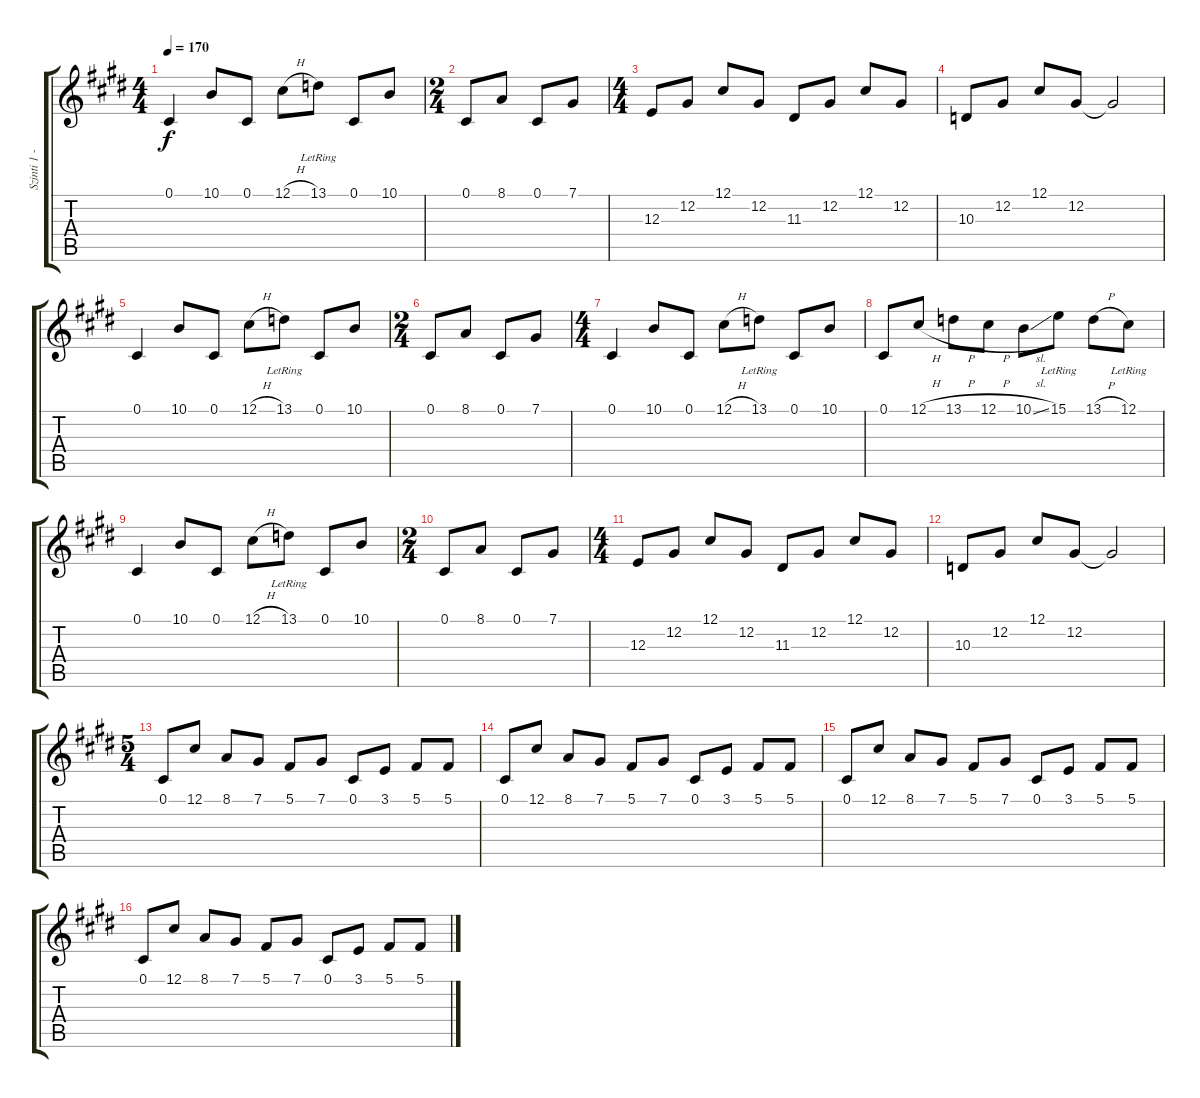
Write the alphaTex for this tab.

\track ("Szinti 1 - Lead, Szóló" "Szinti 1 -") {instrument lead1square}
\staff {score tabs}
\tuning (Db4 Ab3 E3 B2 Gb2 Db2) {hide}
\ts (4 4)
\tempo 170
\clef g2
\ks c#minor
0.1.4{dy f} 10.1.8 0.1.8 12.1{h}.8 13.1{lr}.8 0.1.8 10.1.8 |
\ts (2 4)
0.1.8 8.1.8 0.1.8 7.1.8 |
\ts (4 4)
12.3.8 12.2.8 12.1.8 12.2.8 11.3.8 12.2.8 12.1.8 12.2.8 |
10.3.8 12.2.8 12.1.8 12.2.8 12.2{t}.2 |
0.1.4{volume 10} 10.1.8 0.1.8 12.1{h}.8 13.1{lr}.8 0.1.8 10.1.8 |
\ts (2 4)
0.1.8 8.1.8 0.1.8 7.1.8 |
\ts (4 4)
0.1.4 10.1.8 0.1.8 12.1{h}.8 13.1{lr}.8 0.1.8 10.1.8 |
0.1.8 12.1{h}.8 13.1{h}.8 12.1{h}.8 10.1{sl}.8 15.1{lr}.8 13.1{h}.8 12.1{lr}.8 |
0.1.4 10.1.8 0.1.8 12.1{h}.8 13.1{lr}.8 0.1.8 10.1.8 |
\ts (2 4)
0.1.8 8.1.8 0.1.8 7.1.8 |
\ts (4 4)
12.3.8 12.2.8 12.1.8 12.2.8 11.3.8 12.2.8 12.1.8 12.2.8 |
10.3.8 12.2.8 12.1.8 12.2.8 12.2{t}.2 |
\ts (5 4)
0.1.8{volume 11} 12.1.8 8.1.8 7.1.8 5.1.8 7.1.8 0.1.8 3.1.8 5.1.8 5.1.8 |
0.1.8 12.1.8 8.1.8 7.1.8 5.1.8 7.1.8 0.1.8 3.1.8 5.1.8 5.1.8 |
0.1.8 12.1.8 8.1.8 7.1.8 5.1.8 7.1.8 0.1.8 3.1.8 5.1.8 5.1.8 |
0.1.8 12.1.8 8.1.8 7.1.8 5.1.8 7.1.8 0.1.8 3.1.8 5.1.8 5.1.8
